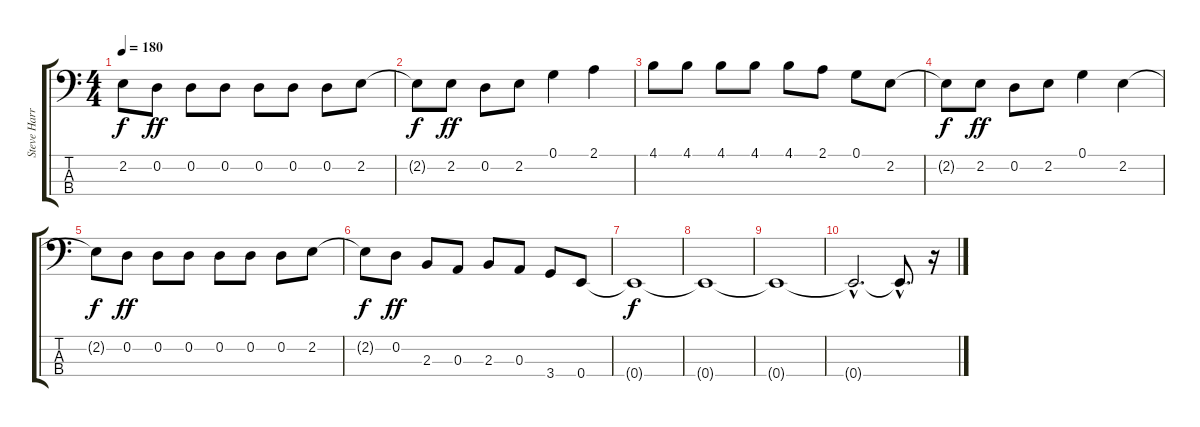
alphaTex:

\track ("Steve Harris" "Steve Harr") {instrument electricbassfinger}
\staff {score tabs}
\tuning (G2 D2 A1 E1) {hide}
\ts (4 4)
\tempo 180
\clef f4
\ks c
2.2{t}.8{dy f} 0.2.8{dy ff} 0.2.8 0.2.8 0.2.8 0.2.8 0.2.8 2.2.8 |
2.2{t}.8{dy f} 2.2.8{dy ff} 0.2.8 2.2.8 0.1.4 2.1.4 |
4.1.8 4.1.8 4.1.8 4.1.8 4.1.8 2.1.8 0.1.8 2.2.8 |
2.2{t}.8{dy f} 2.2.8{dy ff} 0.2.8 2.2.8 0.1.4 2.2.4 |
2.2{t}.8{dy f} 0.2.8{dy ff} 0.2.8 0.2.8 0.2.8 0.2.8 0.2.8 2.2.8 |
2.2{t}.8{dy f} 0.2.8{dy ff} 2.3.8 0.3.8 2.3.8 0.3.8 3.4.8 0.4.8 |
0.4{t}.1{dy f} |
0.4{t}.1 |
0.4{t}.1 |
0.4{hac t}.2{d} 0.4{hac t}.8{d} r.16
